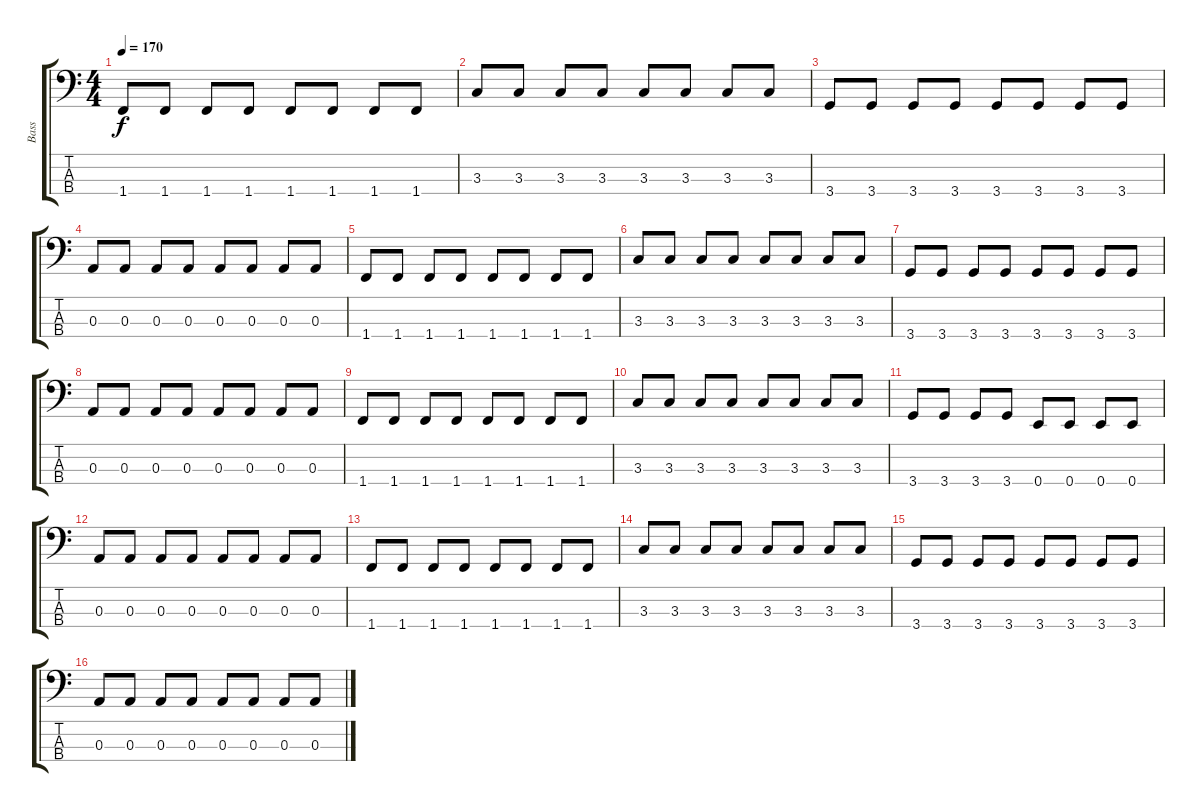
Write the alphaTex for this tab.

\track ("Bass" "Bass") {instrument electricbassfinger}
\staff {score tabs}
\tuning (G2 D2 A1 E1) {hide}
\ts (4 4)
\tempo 170
\clef f4
\ks c
1.4.8{dy f} 1.4.8 1.4.8 1.4.8 1.4.8 1.4.8 1.4.8 1.4.8 |
3.3.8 3.3.8 3.3.8 3.3.8 3.3.8 3.3.8 3.3.8 3.3.8 |
3.4.8 3.4.8 3.4.8 3.4.8 3.4.8 3.4.8 3.4.8 3.4.8 |
0.3.8 0.3.8 0.3.8 0.3.8 0.3.8 0.3.8 0.3.8 0.3.8 |
1.4.8 1.4.8 1.4.8 1.4.8 1.4.8 1.4.8 1.4.8 1.4.8 |
3.3.8 3.3.8 3.3.8 3.3.8 3.3.8 3.3.8 3.3.8 3.3.8 |
3.4.8 3.4.8 3.4.8 3.4.8 3.4.8 3.4.8 3.4.8 3.4.8 |
0.3.8 0.3.8 0.3.8 0.3.8 0.3.8 0.3.8 0.3.8 0.3.8 |
1.4.8 1.4.8 1.4.8 1.4.8 1.4.8 1.4.8 1.4.8 1.4.8 |
3.3.8 3.3.8 3.3.8 3.3.8 3.3.8 3.3.8 3.3.8 3.3.8 |
3.4.8 3.4.8 3.4.8 3.4.8 0.4.8 0.4.8 0.4.8 0.4.8 |
0.3.8 0.3.8 0.3.8 0.3.8 0.3.8 0.3.8 0.3.8 0.3.8 |
1.4.8 1.4.8 1.4.8 1.4.8 1.4.8 1.4.8 1.4.8 1.4.8 |
3.3.8 3.3.8 3.3.8 3.3.8 3.3.8 3.3.8 3.3.8 3.3.8 |
3.4.8 3.4.8 3.4.8 3.4.8 3.4.8 3.4.8 3.4.8 3.4.8 |
0.3.8 0.3.8 0.3.8 0.3.8 0.3.8 0.3.8 0.3.8 0.3.8
